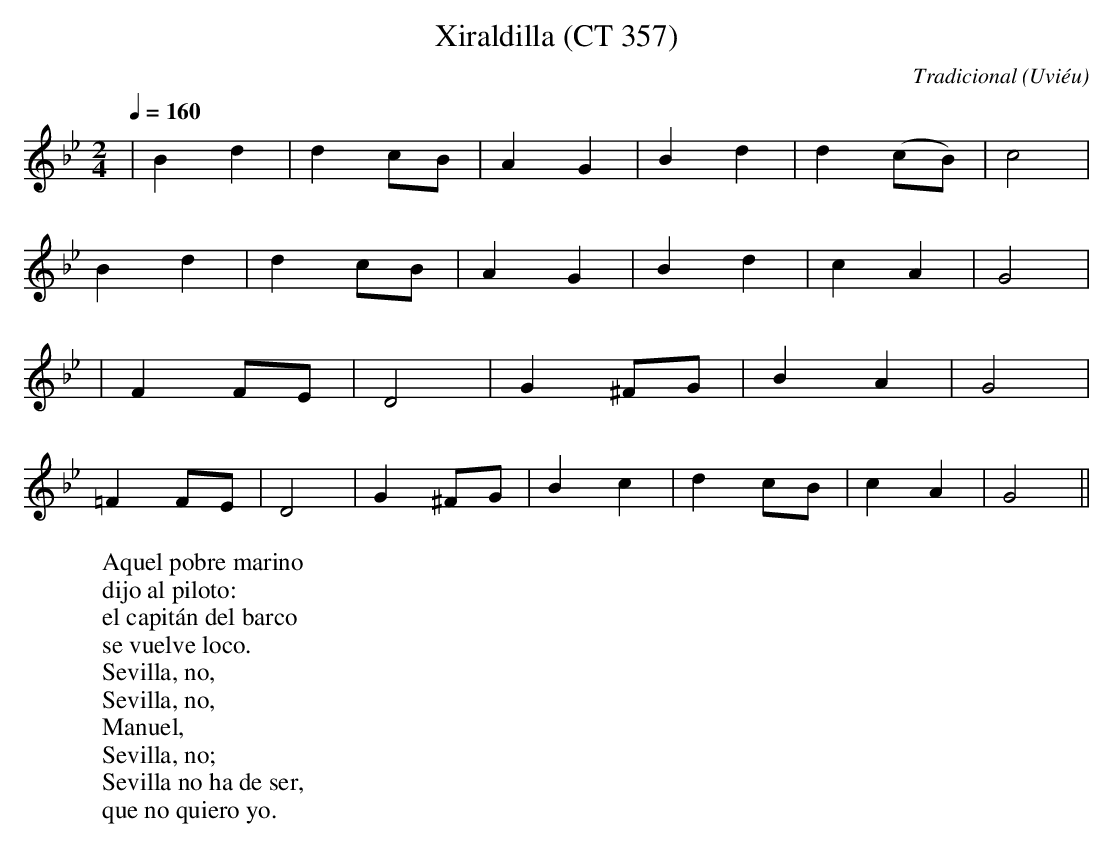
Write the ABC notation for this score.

X:1
T:Xiraldilla (CT 357)
C:Tradicional
O:Uviéu
M:2/4
L:1/8
Q:1/4=160
K:Gm
|B2 d2|d2 cB|A2 G2|B2 d2|d2 (cB)|c4|
B2 d2|d2 cB|A2 G2|B2 d2|c2 A2|G4|
|F2 FE|D4|G2 ^FG|B2 A2|G4|
=F2 FE|D4|G2 ^FG|B2 c2|d2 cB|c2 A2|G4||
W:Aquel pobre marino
W:dijo al piloto:
W:el capitán del barco
W:se vuelve loco.
W:Sevilla, no,
W:Sevilla, no,
W:Manuel,
W:Sevilla, no;
W:Sevilla no ha de ser,
W:que no quiero yo.
W:
